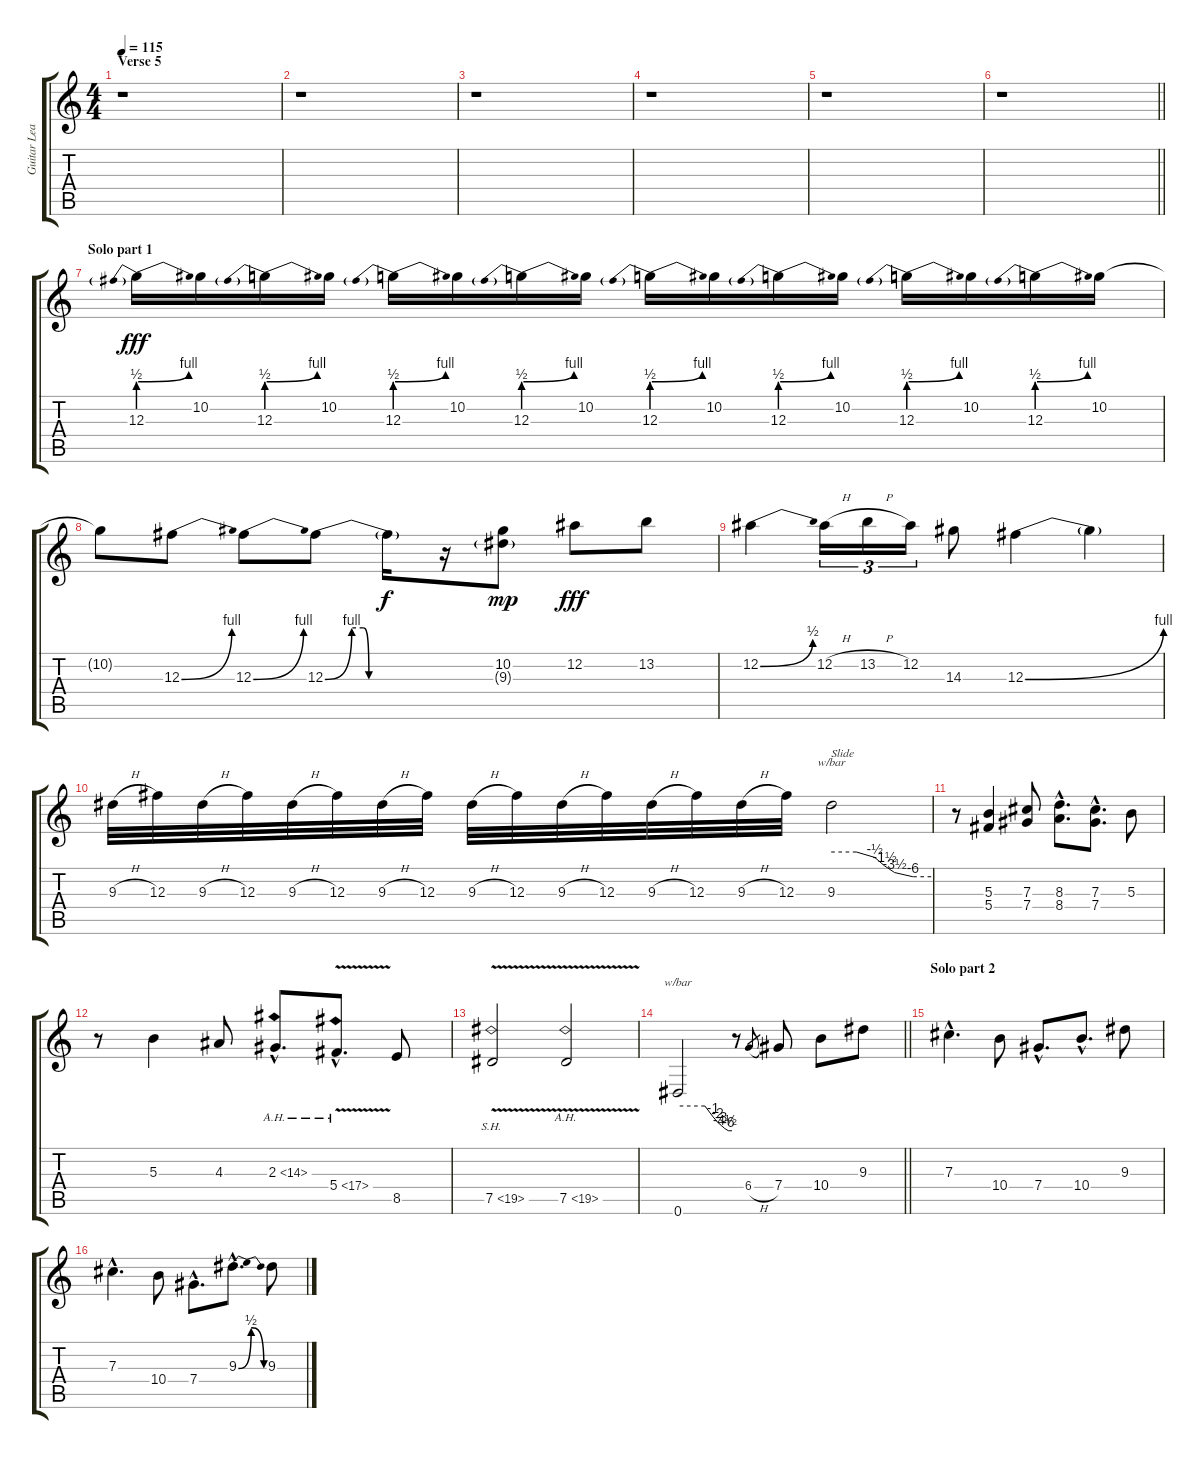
\track ("Guitar Lead Solo 1" "Guitar Lea") {instrument distortionguitar}
\staff {score tabs}
\tuning (Eb4 Bb3 Gb3 Db3 Ab2 Eb2) {hide}
\ts (4 4)
\section ("" "Verse 5")
\tempo 115
\clef g2
\ks c
r.1{dy fff} |
r.1 |
r.1 |
r.1 |
r.1 |
\barLineRight lightlight
r.1 |
\section ("" "Solo part 1")
12.3{be (prebendbend 0 2 60 4)}.16 10.2.16 12.3{be (prebendbend 0 2 60 4)}.16 10.2.16 12.3{be (prebendbend 0 2 60 4)}.16 10.2.16 12.3{be (prebendbend 0 2 60 4)}.16 10.2.16 12.3{be (prebendbend 0 2 60 4)}.16 10.2.16 12.3{be (prebendbend 0 2 60 4)}.16 10.2.16 12.3{be (prebendbend 0 2 60 4)}.16 10.2.16 12.3{be (prebendbend 0 2 60 4)}.16 10.2.16 |
10.2{t}.8 12.3{be (bend 0 0 60 4)}.8 12.3{be (bend 0 0 60 4)}.8 12.3{be (custom 0 0 14 4 20 4 23 0 60 0)}.8 12.3{t}.16{dy f} r.16 (10.2 9.3{g}).8{dy mp} 12.2.8{dy fff} 13.2.8 |
12.2{be (bend 0 0 60 2)}.4 12.2{h}.16{tu (3 2)} 13.2{h}.16{tu (3 2)} 12.2.16{tu (3 2)} 14.3.8 12.3{be (bend 0 0 60 4)}.4 12.3{t}.4 |
9.3{h}.32 12.3.32 9.3{h}.32 12.3.32 9.3{h}.32 12.3.32 9.3{h}.32 12.3.32 9.3{h}.32 12.3.32 9.3{h}.32 12.3.32 9.3{h}.32 12.3.32 9.3{h}.32 12.3.32 9.3.2{tbe (custom default 0 0 15 0 26 -2 32 -6 38 -14 49 -24 60 -24) txt "Slide"} |
r.8 (5.3 5.4).4 (7.3 7.4).8 (8.3{hac} 8.4{hac}).8{d} (7.3{hac} 7.4{hac}).8{d} 5.3.8 |
r.8 5.3.4 4.3.8 2.3{ah 12 hac}.8{d} 5.4{ah 12 v hac}.8{d} 8.5.8 |
7.5{sh 12 v}.2 7.5{ah 12 v}.2 |
\barLineRight lightlight
0.6.2{tbe (custom default 0 0 30 0 39 -4 44 -8 48 -12 52 -18 56 -24 60 -24)} r.8 6.4{h}.8{gr} 7.4.8 10.4.8 9.3.8 |
\section ("" "Solo part 2")
7.3{hac}.4{d} 10.4.8 7.4{hac}.8{d} 10.4{hac}.8{d} 9.3.8 |
7.3{hac}.4{d} 10.4.8 7.4{hac}.8{d} 9.3{be (bendrelease 0 0 30 2 45 2 60 0) hac}.8{d} 9.3.8
